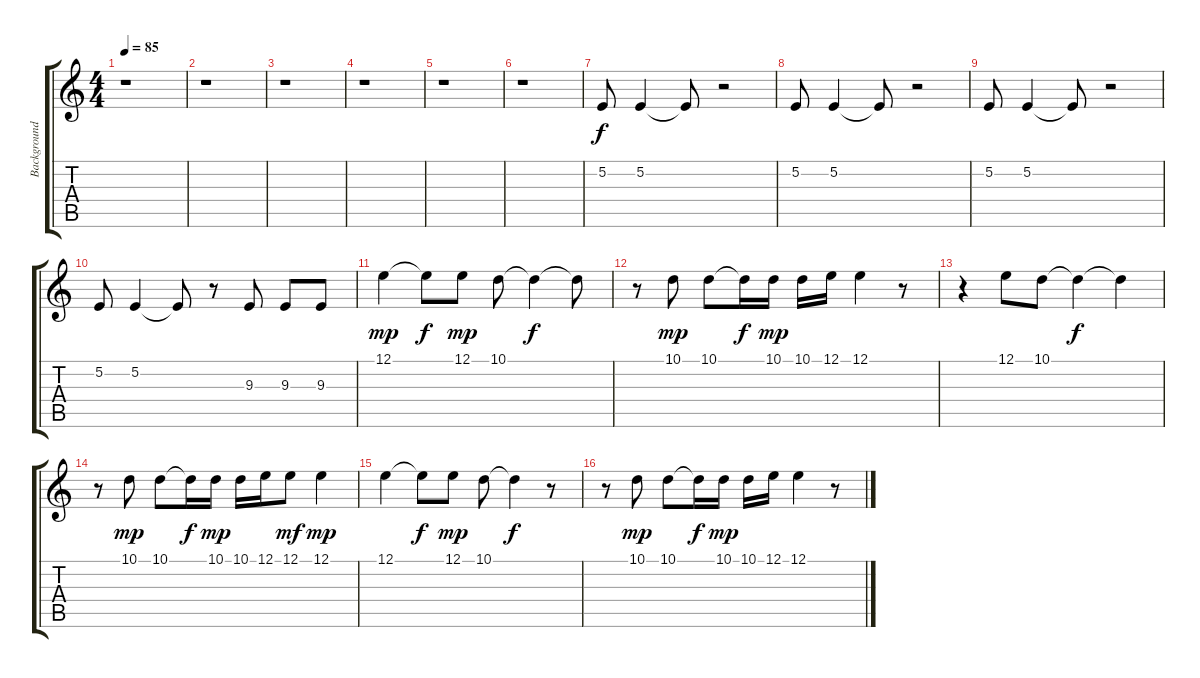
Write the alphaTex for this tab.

\track ("Backgroundvocals:" "Background") {instrument lead6voice}
\staff {score tabs}
\tuning (E4 B3 G3 D3 A2 E2) {hide}
\ts (4 4)
\tempo 85
\clef g2
\ks c
r.1{dy f} |
r.1 |
r.1 |
r.1 |
r.1 |
r.1 |
5.2.8 5.2.4 5.2{t}.8 r.2 |
5.2.8 5.2.4 5.2{t}.8 r.2 |
5.2.8 5.2.4 5.2{t}.8 r.2 |
5.2.8 5.2.4 5.2{t}.8 r.8 9.3.8 9.3.8 9.3.8 |
12.1.4{dy mp} 12.1{t}.8{dy f} 12.1.8{dy mp} 10.1.8 10.1{t}.4{dy f} 10.1{t}.8 |
r.8 10.1.8{dy mp} 10.1.8 10.1{t}.16{dy f} 10.1.16{dy mp} 10.1.16 12.1.16 12.1.4 r.8 |
r.4 12.1.8 10.1.8 10.1{t}.4{dy f} 10.1{t}.4 |
r.8 10.1.8{dy mp} 10.1.8 10.1{t}.16{dy f} 10.1.16{dy mp} 10.1.16 12.1.16 12.1.8{dy mf} 12.1.4{dy mp} |
12.1.4 12.1{t}.8{dy f} 12.1.8{dy mp} 10.1.8 10.1{t}.4{dy f} r.8 |
r.8 10.1.8{dy mp} 10.1.8 10.1{t}.16{dy f} 10.1.16{dy mp} 10.1.16 12.1.16 12.1.4 r.8
